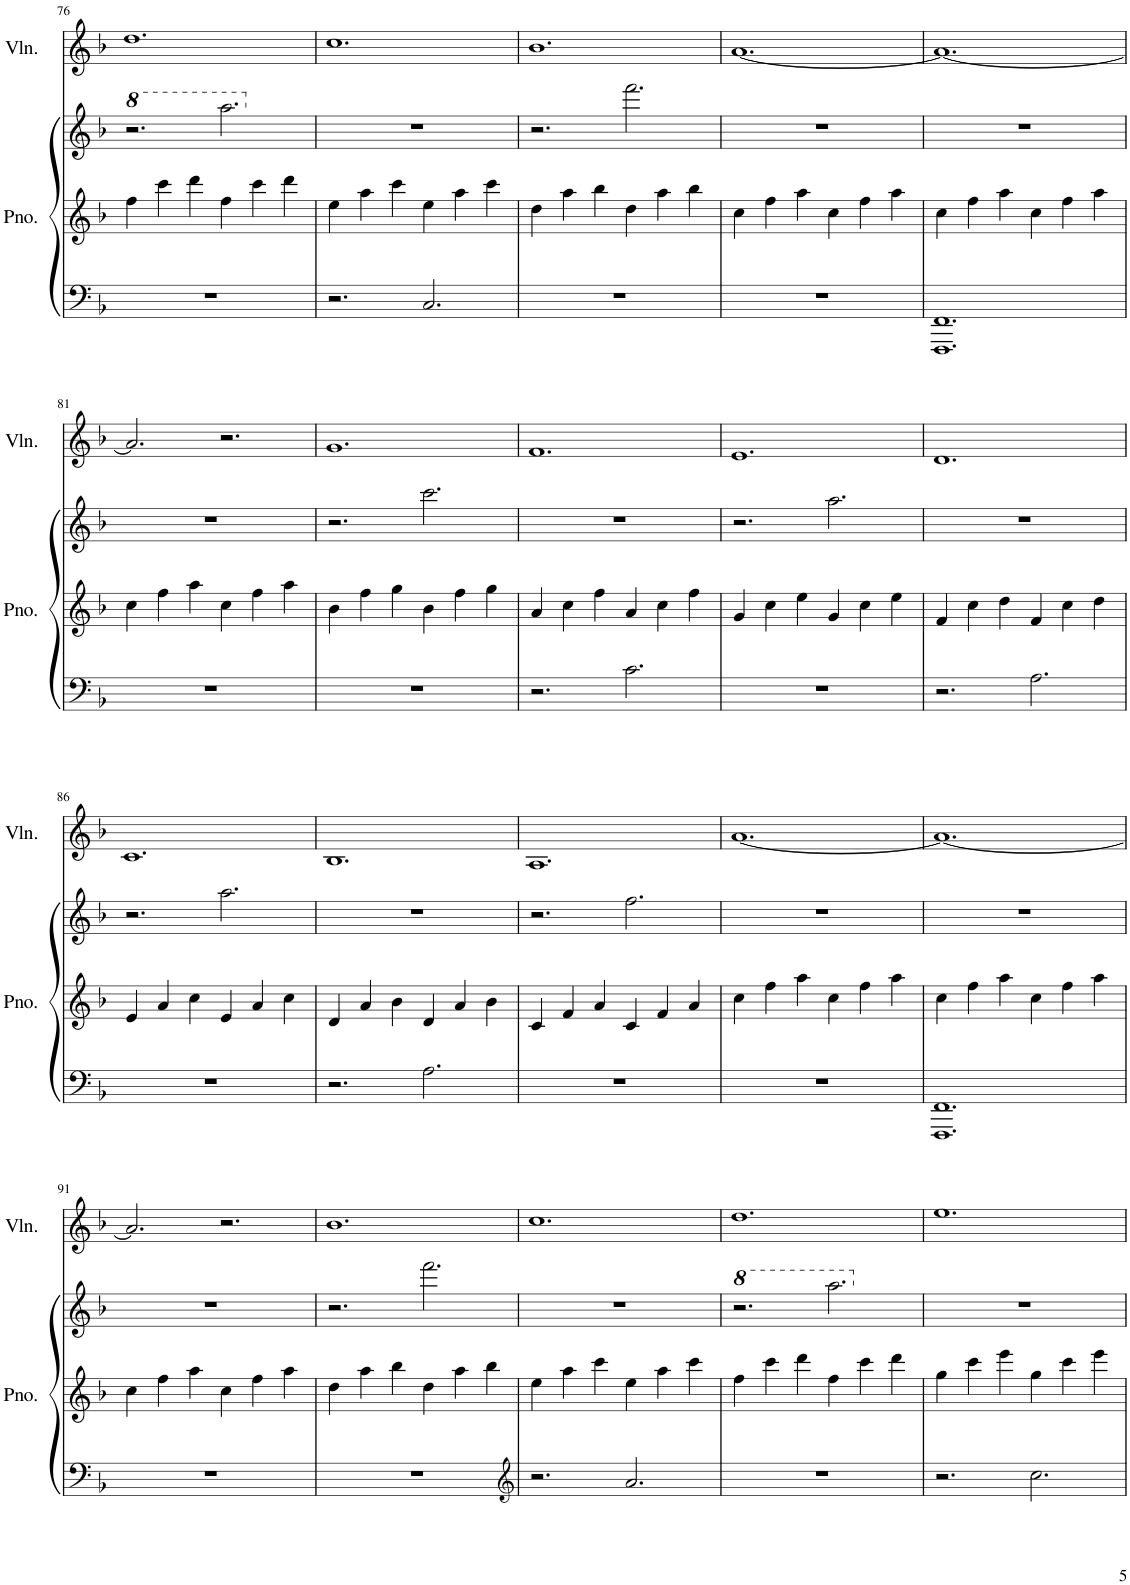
**kern	**kern	**kern	**kern
*part2	*part2	*part2	*part1
*staff4	*staff3	*staff2	*staff1
*I"Piano	*	*	*I"Violin
*I'Pno.	*	*	*I'Vln.
!!LO:PB:g=z
*clefG2	*clefG2	*clefG2	*clefG2
*k[b-]	*k[b-]	*k[b-]	*k[b-]
*M6/4	*M6/4	*M6/4	*M6/4
*	*	*8va	*
=76	=76	=76	=76
1.r	4ff\	2.r	1.dd
.	4ccc\	.	.
.	4ddd\	.	.
.	4ff\	2.aaa\	.
.	4ccc\	.	.
.	4ddd\	.	.
=77	=77	=77	=77
*	*	*X8va	*
2.r	4ee\	1.r	1.cc
.	4aa\	.	.
.	4ccc\	.	.
2.C/	4ee\	.	.
.	4aa\	.	.
.	4ccc\	.	.
=78	=78	=78	=78
1.r	4dd\	2.r	1.b-
.	4aa\	.	.
.	4bb-\	.	.
.	4dd\	2.fff\	.
.	4aa\	.	.
.	4bb-\	.	.
=79	=79	=79	=79
1.r	4cc\	1.r	[1.a
.	4ff\	.	.
.	4aa\	.	.
.	4cc\	.	.
.	4ff\	.	.
.	4aa\	.	.
=80	=80	=80	=80
1.FFF 1.FF	4cc\	1.r	1.a_
.	4ff\	.	.
.	4aa\	.	.
.	4cc\	.	.
.	4ff\	.	.
.	4aa\	.	.
!!LO:LB:g=z
=81	=81	=81	=81
1.r	4cc\	1.r	2.a/]
.	4ff\	.	.
.	4aa\	.	.
.	4cc\	.	2.r
.	4ff\	.	.
.	4aa\	.	.
=82	=82	=82	=82
1.r	4b-\	2.r	1.g
.	4ff\	.	.
.	4gg\	.	.
.	4b-\	2.ccc\	.
.	4ff\	.	.
.	4gg\	.	.
=83	=83	=83	=83
2.r	4a/	1.r	1.f
.	4cc\	.	.
.	4ff\	.	.
2.c\	4a/	.	.
.	4cc\	.	.
.	4ff\	.	.
=84	=84	=84	=84
1.r	4g/	2.r	1.e
.	4cc\	.	.
.	4ee\	.	.
.	4g/	2.aa\	.
.	4cc\	.	.
.	4ee\	.	.
=85	=85	=85	=85
2.r	4f/	1.r	1.d
.	4cc\	.	.
.	4dd\	.	.
2.A\	4f/	.	.
.	4cc\	.	.
.	4dd\	.	.
!!LO:LB:g=z
=86	=86	=86	=86
1.r	4e/	2.r	1.c
.	4a/	.	.
.	4cc\	.	.
.	4e/	2.aa\	.
.	4a/	.	.
.	4cc\	.	.
=87	=87	=87	=87
2.r	4d/	1.r	1.B-
.	4a/	.	.
.	4b-\	.	.
2.A\	4d/	.	.
.	4a/	.	.
.	4b-\	.	.
=88	=88	=88	=88
1.r	4c/	2.r	1.A
.	4f/	.	.
.	4a/	.	.
.	4c/	2.ff\	.
.	4f/	.	.
.	4a/	.	.
=89	=89	=89	=89
1.r	4cc\	1.r	[1.a
.	4ff\	.	.
.	4aa\	.	.
.	4cc\	.	.
.	4ff\	.	.
.	4aa\	.	.
=90	=90	=90	=90
1.FFF 1.FF	4cc\	1.r	1.a_
.	4ff\	.	.
.	4aa\	.	.
.	4cc\	.	.
.	4ff\	.	.
.	4aa\	.	.
!!LO:LB:g=z
=91	=91	=91	=91
1.r	4cc\	1.r	2.a/]
.	4ff\	.	.
.	4aa\	.	.
.	4cc\	.	2.r
.	4ff\	.	.
.	4aa\	.	.
=92	=92	=92	=92
1.r	4dd\	2.r	1.b-
.	4aa\	.	.
.	4bb-\	.	.
.	4dd\	2.fff\	.
.	4aa\	.	.
.	4bb-\	.	.
=93	=93	=93	=93
*clefG2	*	*	*
2.r	4ee\	1.r	1.cc
.	4aa\	.	.
.	4ccc\	.	.
2.a/	4ee\	.	.
.	4aa\	.	.
.	4ccc\	.	.
=94	=94	=94	=94
*	*	*8va	*
1.r	4ff\	2.r	1.dd
.	4ccc\	.	.
.	4ddd\	.	.
.	4ff\	2.aaa\	.
.	4ccc\	.	.
.	4ddd\	.	.
=95	=95	=95	=95
*	*	*X8va	*
2.r	4gg\	1.r	1.ee
.	4ccc\	.	.
.	4eee\	.	.
2.cc\	4gg\	.	.
.	4ccc\	.	.
.	4eee\	.	.
=	=	=	=
*-	*-	*-	*-
